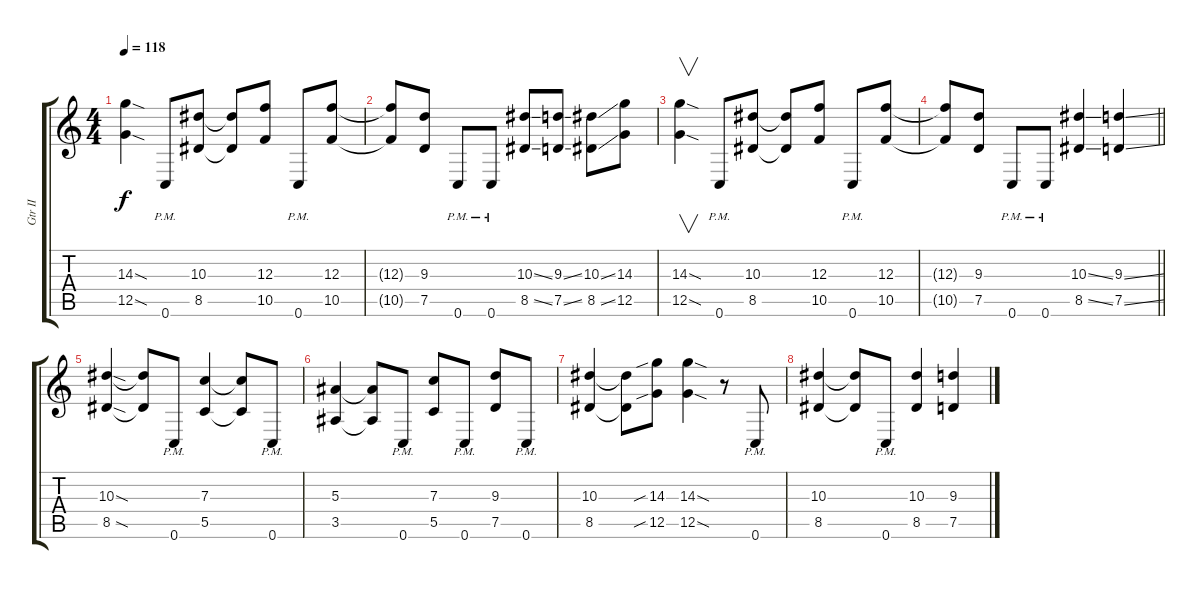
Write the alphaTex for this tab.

\track ("Gtr II" "Gtr II") {instrument overdrivenguitar}
\staff {score tabs}
\tuning (D4 A3 F3 C3 G2 C2) {hide}
\ts (4 4)
\tempo 118
\clef g2
\ks c
(14.3{sod} 12.5{sod}).4{dy f} 0.6{pm}.8 (10.3 8.5).8 (10.3{t} 8.5{t}).8 (12.3 10.5).8 0.6{pm}.8 (12.3 10.5).8 |
(12.3{t} 10.5{t}).8 (9.3 7.5).8 0.6{pm}.8 0.6{pm}.8 (10.3{ss} 8.5{ss}).8 (9.3{ss} 7.5{ss}).8 (10.3{ss} 8.5{ss}).8 (14.3 12.5).8 |
(14.3{sod} 12.5{sod}).4{v} 0.6{pm}.8 (10.3 8.5).8 (10.3{t} 8.5{t}).8 (12.3 10.5).8 0.6{pm}.8 (12.3 10.5).8 |
\barLineRight lightlight
(12.3{t} 10.5{t}).8 (9.3 7.5).8 0.6{pm}.8 0.6{pm}.8 (10.3{ss} 8.5{ss}).4 (9.3{ss} 7.5{ss}).4 |
(10.3{sod} 8.5{sod}).4 (10.3{t} 8.5{t}).8 0.6{pm}.8 (7.3 5.5).4 (7.3{t} 5.5{t}).8 0.6{pm}.8 |
(5.3 3.5).4 (5.3{t} 3.5{t}).8 0.6{pm}.8 (7.3 5.5).8 0.6{pm}.8 (9.3 7.5).8 0.6{pm}.8 |
(10.3 8.5).4 (10.3{t} 8.5{t}).8 (14.3{sib} 12.5{sib}).8 (14.3{sod} 12.5{sod}).4 r.8 0.6{pm}.8 |
(10.3 8.5).4 (10.3{t} 8.5{t}).8 0.6{pm}.8 (10.3 8.5).4 (9.3 7.5).4
